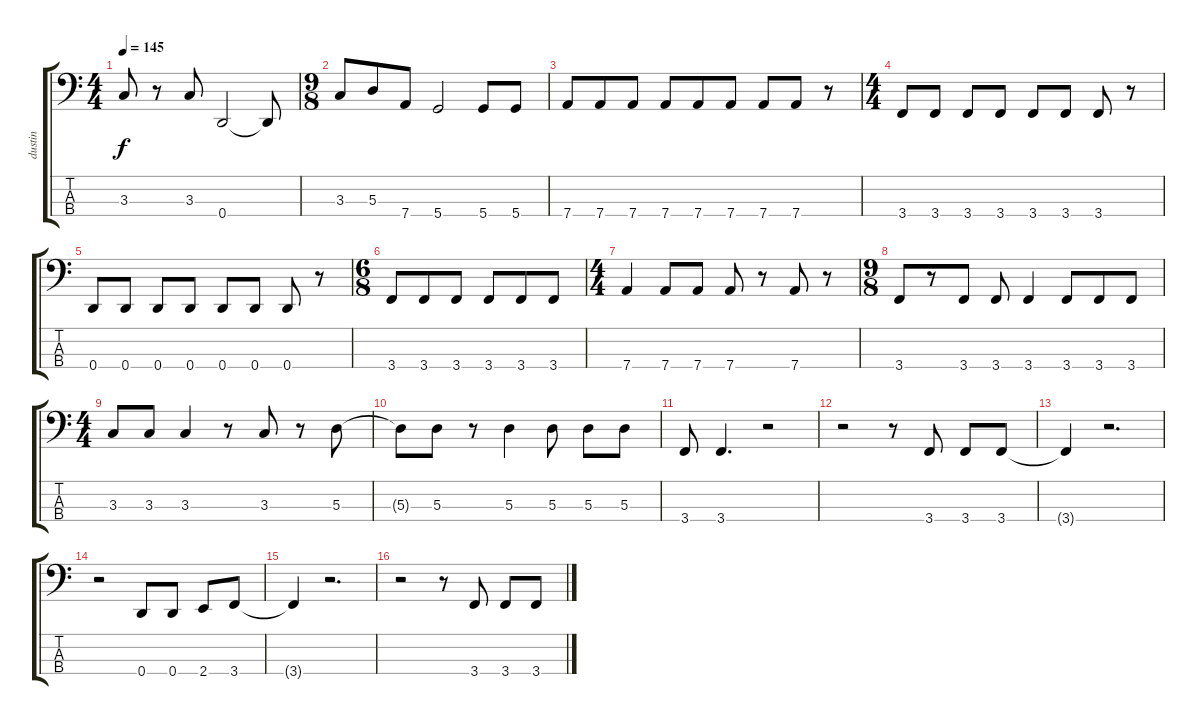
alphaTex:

\track ("dustin" "dustin") {instrument electricbasspick}
\staff {score tabs}
\tuning (G2 D2 A1 D1) {hide}
\ts (4 4)
\tempo 145
\clef f4
\ks c
3.3.8{dy f} r.8 3.3.8 0.4.2 0.4{t}.8 |
\ts (9 8)
3.3.8 5.3.8 7.4.8 5.4.2 5.4.8 5.4.8 |
7.4.8 7.4.8 7.4.8 7.4.8 7.4.8 7.4.8 7.4.8 7.4.8 r.8 |
\ts (4 4)
3.4.8 3.4.8 3.4.8 3.4.8 3.4.8 3.4.8 3.4.8 r.8 |
0.4.8 0.4.8 0.4.8 0.4.8 0.4.8 0.4.8 0.4.8 r.8 |
\ts (6 8)
3.4.8 3.4.8 3.4.8 3.4.8 3.4.8 3.4.8 |
\ts (4 4)
7.4.4 7.4.8 7.4.8 7.4.8 r.8 7.4.8 r.8 |
\ts (9 8)
3.4.8 r.8 3.4.8 3.4.8 3.4.4 3.4.8 3.4.8 3.4.8 |
\ts (4 4)
3.3.8 3.3.8 3.3.4 r.8 3.3.8 r.8 5.3.8 |
5.3{t}.8 5.3.8 r.8 5.3.4 5.3.8 5.3.8 5.3.8 |
3.4.8 3.4.4{d} r.2 |
r.2 r.8 3.4.8 3.4.8 3.4.8 |
3.4{t}.4 r.2{d} |
r.2 0.4.8 0.4.8 2.4.8 3.4.8 |
3.4{t}.4 r.2{d} |
r.2 r.8 3.4.8 3.4.8 3.4.8
